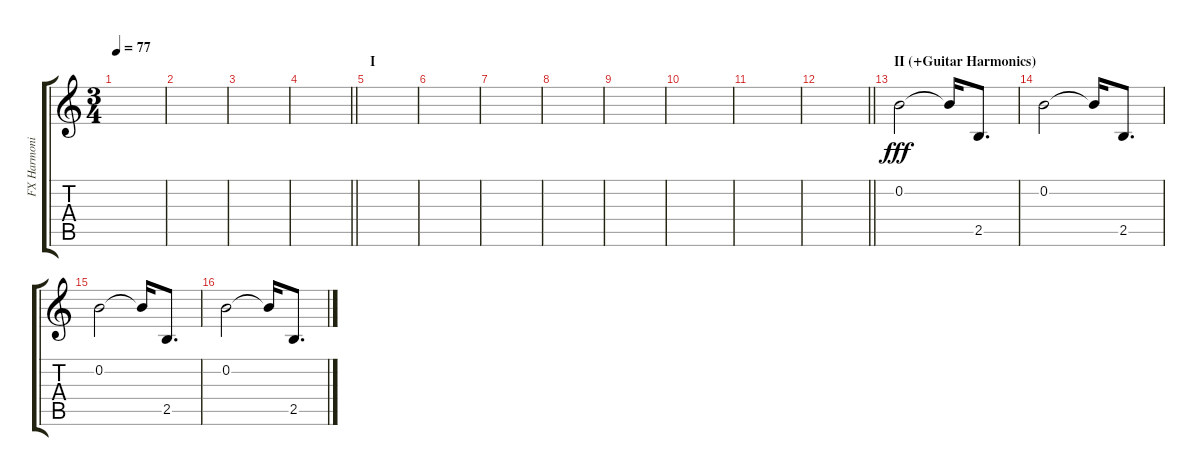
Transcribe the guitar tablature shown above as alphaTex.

\track ("FX Harmonics" "FX Harmoni") {instrument guitarharmonics}
\staff {score tabs}
\tuning (D6 B3 G3 D3 A2 E2) {hide}
\ts (3 4)
\tempo 77
\clef g2
\ks c
|
|
|
\barLineRight lightlight
|
\section ("" "I")
|
|
|
|
|
|
|
\barLineRight lightlight
|
\section ("" "II (+Guitar Harmonics)")
0.2.2{dy fff volume 0} 0.2{t}.16{volume 9} 2.5.8{d} |
0.2.2 0.2{t}.16 2.5.8{d} |
0.2.2 0.2{t}.16 2.5.8{d} |
0.2.2{volume 11} 0.2{t}.16 2.5.8{d}
